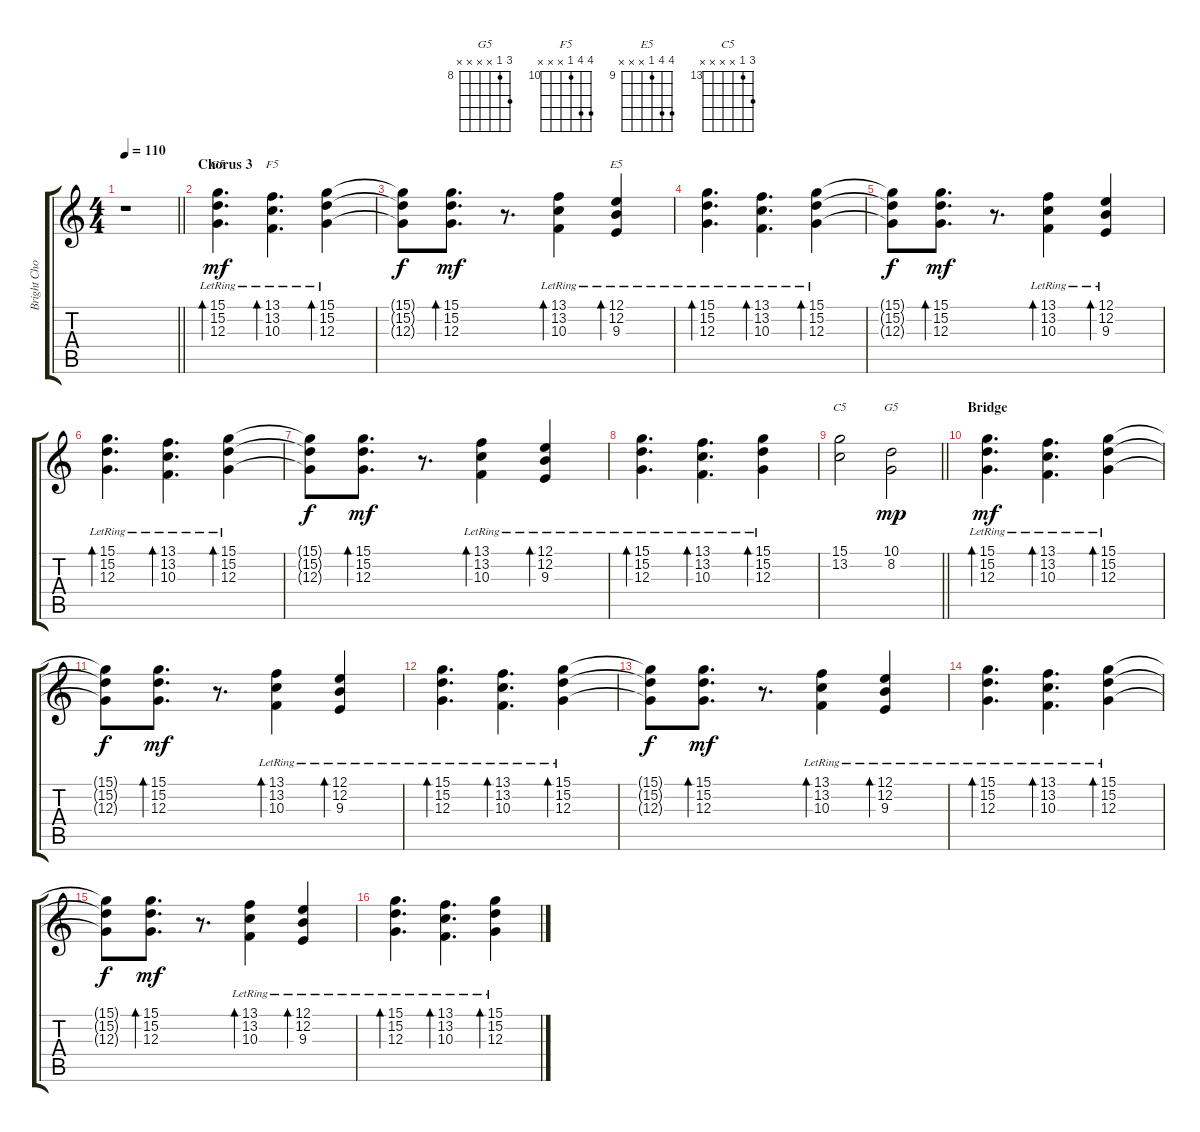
\track ("Bright Chords" "Bright Cho") {instrument tinklebell}
\staff {score tabs}
\tuning (E4 B3 G3 D3 A2 E2) {hide}
\chord ("G5" 15 15 12 x x x) {firstfret 12}
\chord ("F5" 13 13 10 x x x) {firstfret 10}
\chord ("E5" 12 12 9 x x x) {firstfret 9}
\chord ("C5" 15 13 x x x x) {firstfret 13}
\chord ("G5" 10 8 x x x x) {firstfret 8}
\ts (4 4)
\tempo 110
\clef g2
\barLineRight lightlight
\ks c
r.1{dy p} |
\section ("" "Chorus 3")
(15.1{lr} 15.2{lr} 12.3{lr}).4{d bd 30 ch "G5" dy mf volume 6} (13.1{lr} 13.2{lr} 10.3{lr}).4{d bd 30 ch "F5"} (15.1{lr} 15.2{lr} 12.3{lr}).4{bd 30} |
(15.1{t} 15.2{t} 12.3{t}).8{dy f} (15.1 15.2 12.3).8{d bd 30 dy mf} r.8{d} (13.1{lr} 13.2{lr} 10.3{lr}).4{bd 30} (12.1{lr} 12.2{lr} 9.3{lr}).4{bd 30 ch "E5"} |
(15.1{lr} 15.2{lr} 12.3{lr}).4{d bd 30} (13.1{lr} 13.2{lr} 10.3{lr}).4{d bd 30} (15.1{lr} 15.2{lr} 12.3{lr}).4{bd 30} |
(15.1{t} 15.2{t} 12.3{t}).8{dy f} (15.1 15.2 12.3).8{d bd 30 dy mf} r.8{d} (13.1{lr} 13.2{lr} 10.3{lr}).4{bd 30} (12.1{lr} 12.2{lr} 9.3{lr}).4{bd 30} |
(15.1{lr} 15.2{lr} 12.3{lr}).4{d bd 30} (13.1{lr} 13.2{lr} 10.3{lr}).4{d bd 30} (15.1{lr} 15.2{lr} 12.3{lr}).4{bd 30} |
(15.1{t} 15.2{t} 12.3{t}).8{dy f} (15.1 15.2 12.3).8{d bd 30 dy mf} r.8{d} (13.1{lr} 13.2{lr} 10.3{lr}).4{bd 30} (12.1{lr} 12.2{lr} 9.3{lr}).4{bd 30} |
(15.1{lr} 15.2{lr} 12.3{lr}).4{d bd 30} (13.1{lr} 13.2{lr} 10.3{lr}).4{d bd 30} (15.1{lr} 15.2{lr} 12.3{lr}).4{bd 30} |
\barLineRight lightlight
(15.1 13.2).2{ch "C5"} (10.1 8.2).2{ch "G5" dy mp} |
\section ("" "Bridge")
(15.1{lr} 15.2{lr} 12.3{lr}).4{d bd 30 dy mf volume 4} (13.1{lr} 13.2{lr} 10.3{lr}).4{d bd 30} (15.1{lr} 15.2{lr} 12.3{lr}).4{bd 30} |
(15.1{t} 15.2{t} 12.3{t}).8{dy f} (15.1 15.2 12.3).8{d bd 30 dy mf} r.8{d} (13.1{lr} 13.2{lr} 10.3{lr}).4{bd 30} (12.1{lr} 12.2{lr} 9.3{lr}).4{bd 30} |
(15.1{lr} 15.2{lr} 12.3{lr}).4{d bd 30} (13.1{lr} 13.2{lr} 10.3{lr}).4{d bd 30} (15.1{lr} 15.2{lr} 12.3{lr}).4{bd 30} |
(15.1{t} 15.2{t} 12.3{t}).8{dy f} (15.1 15.2 12.3).8{d bd 30 dy mf} r.8{d} (13.1{lr} 13.2{lr} 10.3{lr}).4{bd 30} (12.1{lr} 12.2{lr} 9.3{lr}).4{bd 30} |
(15.1{lr} 15.2{lr} 12.3{lr}).4{d bd 30} (13.1{lr} 13.2{lr} 10.3{lr}).4{d bd 30} (15.1{lr} 15.2{lr} 12.3{lr}).4{bd 30} |
(15.1{t} 15.2{t} 12.3{t}).8{dy f} (15.1 15.2 12.3).8{d bd 30 dy mf} r.8{d} (13.1{lr} 13.2{lr} 10.3{lr}).4{bd 30} (12.1{lr} 12.2{lr} 9.3{lr}).4{bd 30} |
(15.1{lr} 15.2{lr} 12.3{lr}).4{d bd 30} (13.1{lr} 13.2{lr} 10.3{lr}).4{d bd 30} (15.1{lr} 15.2{lr} 12.3{lr}).4{bd 30}
